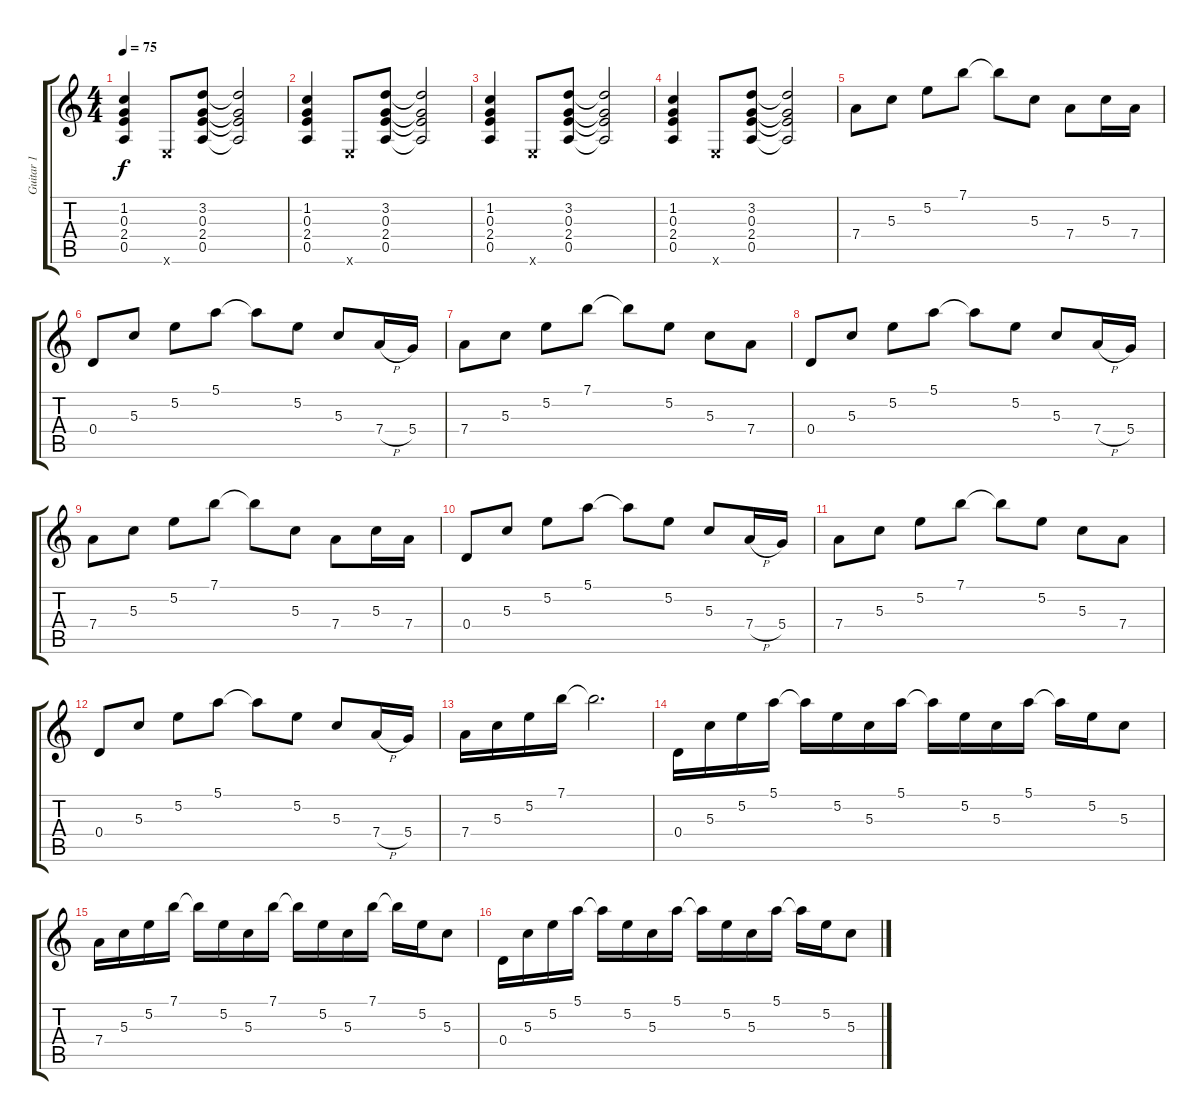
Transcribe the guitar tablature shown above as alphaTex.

\track ("Guitar 1" "Guitar 1") {instrument electricguitarclean}
\staff {score tabs}
\tuning (E4 B3 G3 D3 A2 E2) {hide}
\ts (4 4)
\tempo 75
\clef g2
\ks c
(1.2 0.3 2.4 0.5).4{dy f} 0.6{x}.8 (3.2 0.3 2.4 0.5).8 (3.2{t} 0.3{t} 2.4{t} 0.5{t}).2 |
(1.2 0.3 2.4 0.5).4 0.6{x}.8 (3.2 0.3 2.4 0.5).8 (3.2{t} 0.3{t} 2.4{t} 0.5{t}).2 |
(1.2 0.3 2.4 0.5).4 0.6{x}.8 (3.2 0.3 2.4 0.5).8 (3.2{t} 0.3{t} 2.4{t} 0.5{t}).2 |
(1.2 0.3 2.4 0.5).4 0.6{x}.8 (3.2 0.3 2.4 0.5).8 (3.2{t} 0.3{t} 2.4{t} 0.5{t}).2 |
7.4.8 5.3.8 5.2.8 7.1.8 7.1{t}.8 5.3.8 7.4.8 5.3.16 7.4.16 |
0.4.8 5.3.8 5.2.8 5.1.8 5.1{t}.8 5.2.8 5.3.8 7.4{h}.16 5.4.16 |
7.4.8 5.3.8 5.2.8 7.1.8 7.1{t}.8 5.2.8 5.3.8 7.4.8 |
0.4.8 5.3.8 5.2.8 5.1.8 5.1{t}.8 5.2.8 5.3.8 7.4{h}.16 5.4.16 |
7.4.8 5.3.8 5.2.8 7.1.8 7.1{t}.8 5.3.8 7.4.8 5.3.16 7.4.16 |
0.4.8 5.3.8 5.2.8 5.1.8 5.1{t}.8 5.2.8 5.3.8 7.4{h}.16 5.4.16 |
7.4.8 5.3.8 5.2.8 7.1.8 7.1{t}.8 5.2.8 5.3.8 7.4.8 |
0.4.8 5.3.8 5.2.8 5.1.8 5.1{t}.8 5.2.8 5.3.8 7.4{h}.16 5.4.16 |
7.4.16 5.3.16 5.2.16 7.1.16 7.1{t}.2{d} |
0.4.16 5.3.16 5.2.16 5.1.16 5.1{t}.16 5.2.16 5.3.16 5.1.16 5.1{t}.16 5.2.16 5.3.16 5.1.16 5.1{t}.16 5.2.16 5.3.8 |
7.4.16 5.3.16 5.2.16 7.1.16 7.1{t}.16 5.2.16 5.3.16 7.1.16 7.1{t}.16 5.2.16 5.3.16 7.1.16 7.1{t}.16 5.2.16 5.3.8 |
0.4.16 5.3.16 5.2.16 5.1.16 5.1{t}.16 5.2.16 5.3.16 5.1.16 5.1{t}.16 5.2.16 5.3.16 5.1.16 5.1{t}.16 5.2.16 5.3.8
